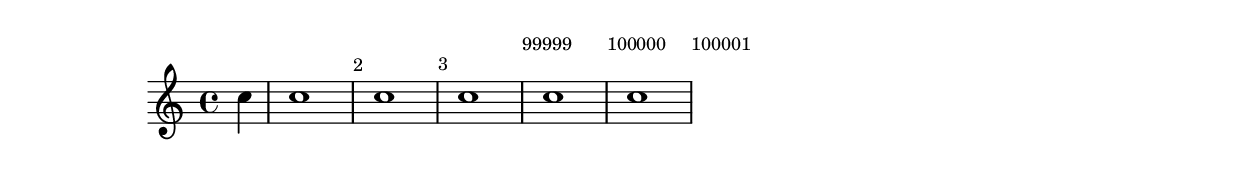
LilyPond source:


\version "2.1.23"

\header {

texidoc="Bar number may be set and their padding adjusted individually.  
The counting of bar numbers is started after the anacrusis.

To prevent clashes at the beginning of a line, the padding may have to 
be increased.
"

}

\score {
  \notes \relative c'' {
      \partial 4 c4 
      c1 c c
      \set Score.currentBarNumber = #99999
      \override Score.BarNumber  #'padding = #3
      c1 c
  }
  \paper {
    raggedright = ##t
    \translator {
	\ScoreContext
	\override BarNumber #'break-visibility = #all-visible
    }
  }
}
